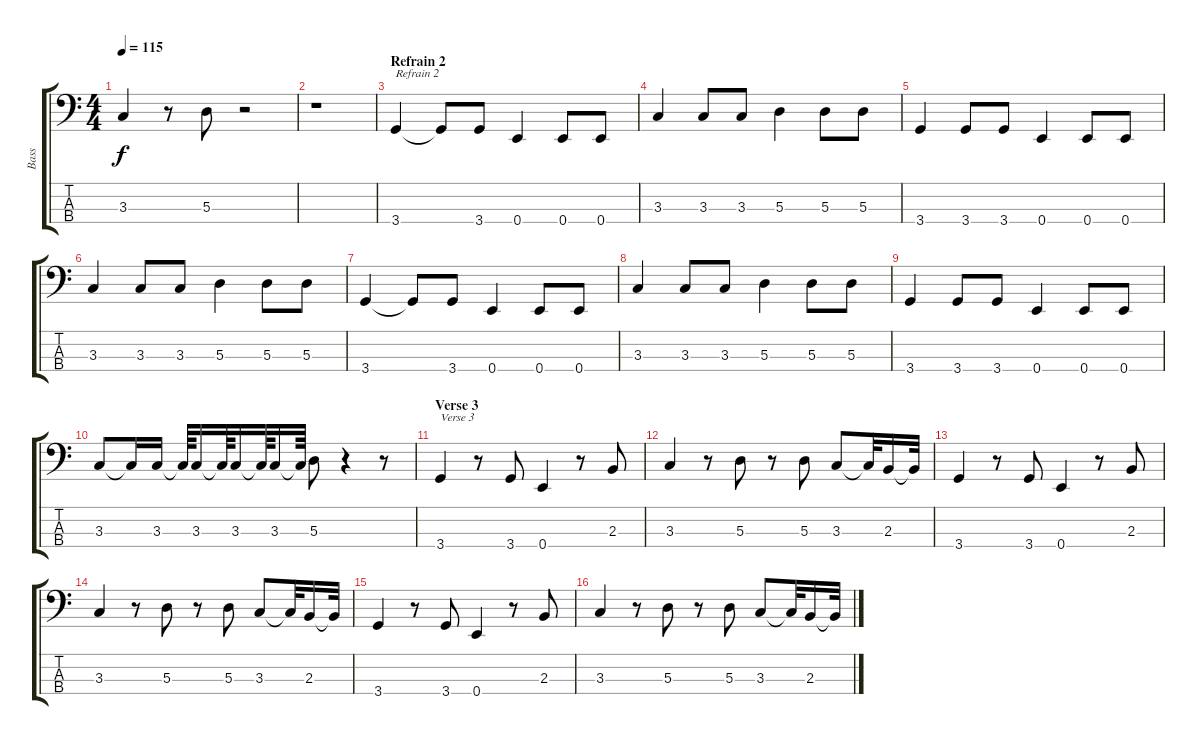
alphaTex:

\track ("Bass" "Bass") {instrument electricbassfinger}
\staff {score tabs}
\tuning (G2 D2 A1 E1) {hide}
\ts (4 4)
\tempo 115
\clef f4
\ks c
3.3.4{dy f} r.8 5.3.8 r.2 |
r.1 |
\section ("" "Refrain 2")
3.4.4{txt "Refrain 2"} 3.4{t}.8 3.4.8 0.4.4 0.4.8 0.4.8 |
3.3.4 3.3.8 3.3.8 5.3.4 5.3.8 5.3.8 |
3.4.4 3.4.8 3.4.8 0.4.4 0.4.8 0.4.8 |
3.3.4 3.3.8 3.3.8 5.3.4 5.3.8 5.3.8 |
3.4.4 3.4{t}.8 3.4.8 0.4.4 0.4.8 0.4.8 |
3.3.4 3.3.8 3.3.8 5.3.4 5.3.8 5.3.8 |
3.4.4 3.4.8 3.4.8 0.4.4 0.4.8 0.4.8 |
3.3.8 3.3{t}.16 3.3.16 3.3{t}.64 3.3.16 3.3{t}.64 3.3.16 3.3{t}.64 3.3.16 3.3{t}.64 5.3.8 r.4 r.8 |
\section ("" "Verse 3")
3.4.4{txt "Verse 3"} r.8 3.4.8 0.4.4 r.8 2.3.8 |
3.3.4 r.8 5.3.8 r.8 5.3.8 3.3.8 3.3{t}.32 2.3.16 2.3{t}.32 |
3.4.4 r.8 3.4.8 0.4.4 r.8 2.3.8 |
3.3.4 r.8 5.3.8 r.8 5.3.8 3.3.8 3.3{t}.32 2.3.16 2.3{t}.32 |
3.4.4 r.8 3.4.8 0.4.4 r.8 2.3.8 |
3.3.4 r.8 5.3.8 r.8 5.3.8 3.3.8 3.3{t}.32 2.3.16 2.3{t}.32
